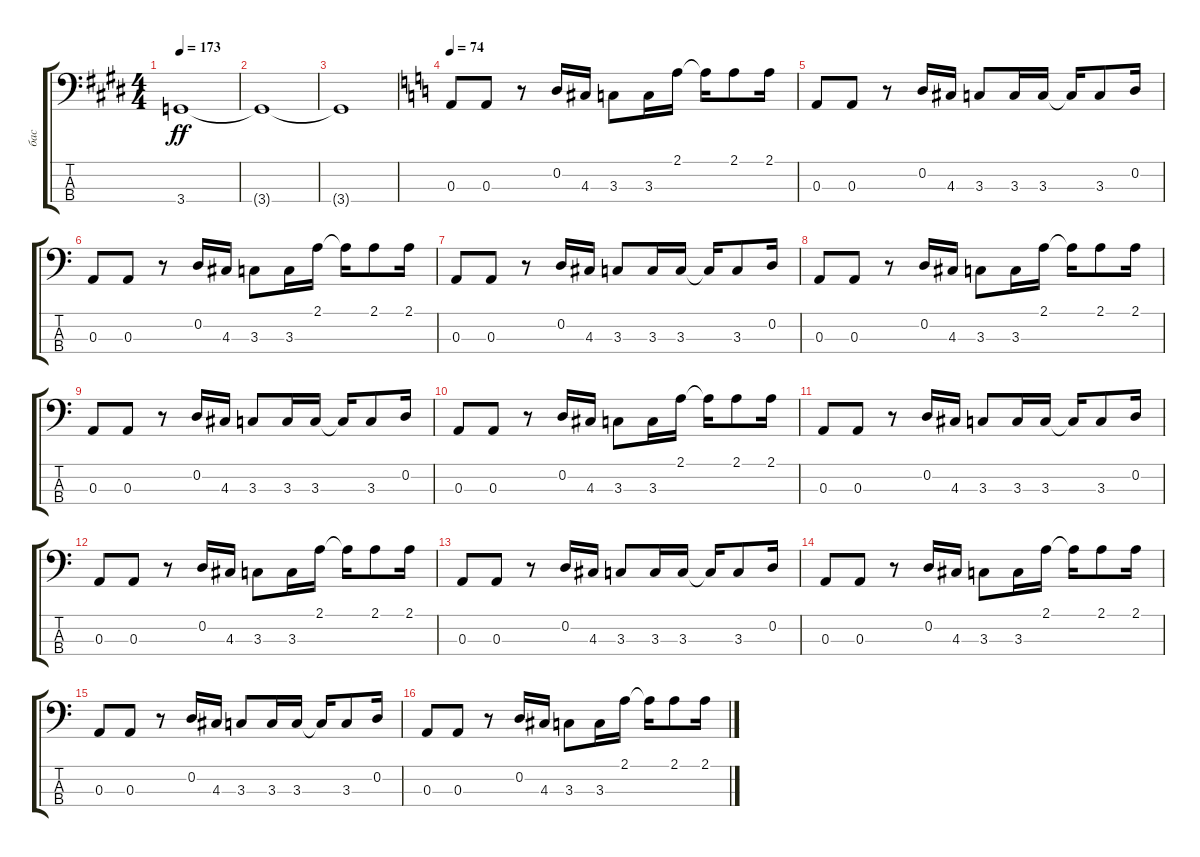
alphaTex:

\track ("бас" "бас") {instrument electricbassfinger}
\staff {score tabs}
\tuning (G2 D2 A1 E1) {hide}
\ts (4 4)
\tempo 173
\clef f4
\ks c#minor
3.4{t}.1{dy ff} |
3.4{t}.1 |
3.4{t}.1 |
\tempo 74
\ks aminor
0.3.8 0.3.8 r.8 0.2.16 4.3.16 3.3.8 3.3.16 2.1.16 2.1{t}.16 2.1.8 2.1.16 |
0.3.8 0.3.8 r.8 0.2.16 4.3.16 3.3.8 3.3.16 3.3.16 3.3{t}.16 3.3.8 0.2.16 |
0.3.8 0.3.8 r.8 0.2.16 4.3.16 3.3.8 3.3.16 2.1.16 2.1{t}.16 2.1.8 2.1.16 |
0.3.8 0.3.8 r.8 0.2.16 4.3.16 3.3.8 3.3.16 3.3.16 3.3{t}.16 3.3.8 0.2.16 |
0.3.8 0.3.8 r.8 0.2.16 4.3.16 3.3.8 3.3.16 2.1.16 2.1{t}.16 2.1.8 2.1.16 |
0.3.8 0.3.8 r.8 0.2.16 4.3.16 3.3.8 3.3.16 3.3.16 3.3{t}.16 3.3.8 0.2.16 |
0.3.8 0.3.8 r.8 0.2.16 4.3.16 3.3.8 3.3.16 2.1.16 2.1{t}.16 2.1.8 2.1.16 |
0.3.8 0.3.8 r.8 0.2.16 4.3.16 3.3.8 3.3.16 3.3.16 3.3{t}.16 3.3.8 0.2.16 |
0.3.8 0.3.8 r.8 0.2.16 4.3.16 3.3.8 3.3.16 2.1.16 2.1{t}.16 2.1.8 2.1.16 |
0.3.8 0.3.8 r.8 0.2.16 4.3.16 3.3.8 3.3.16 3.3.16 3.3{t}.16 3.3.8 0.2.16 |
0.3.8 0.3.8 r.8 0.2.16 4.3.16 3.3.8 3.3.16 2.1.16 2.1{t}.16 2.1.8 2.1.16 |
0.3.8 0.3.8 r.8 0.2.16 4.3.16 3.3.8 3.3.16 3.3.16 3.3{t}.16 3.3.8 0.2.16 |
0.3.8 0.3.8 r.8 0.2.16 4.3.16 3.3.8 3.3.16 2.1.16 2.1{t}.16 2.1.8 2.1.16
